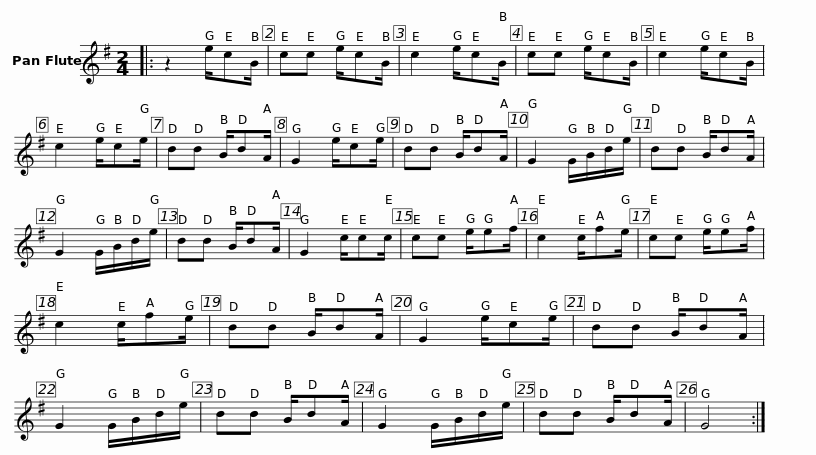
X:1
L:1/8
M:2/4
I:linebreak $
K:G
V:1 treble stafflines=6
V:1
|: z2 g/eB/ | ee g/eB/ | e2 g/eB/ | ee g/eB/ | e2 g/eB/ | %5
 e2 g/eg/ | dd B/dA/ | G2 g/eg/ |$ dd B/dA/ | G2 G/B/d/g/ | %10
 dd B/dA/ | G2 G/B/d/g/ | dd B/dA/ | G2 e/ee/ | ee g/ga/ | %15
 e2 e/ag/ |$ ee g/ga/ | e2 e/ag/ | dd B/dA/ | G2 g/eg/ | %20
 dd B/dA/ | G2 G/B/d/g/ | dd B/dA/ | G2 G/B/d/g/ |$ dd B/dA/ | %25
 G4 :| %26
